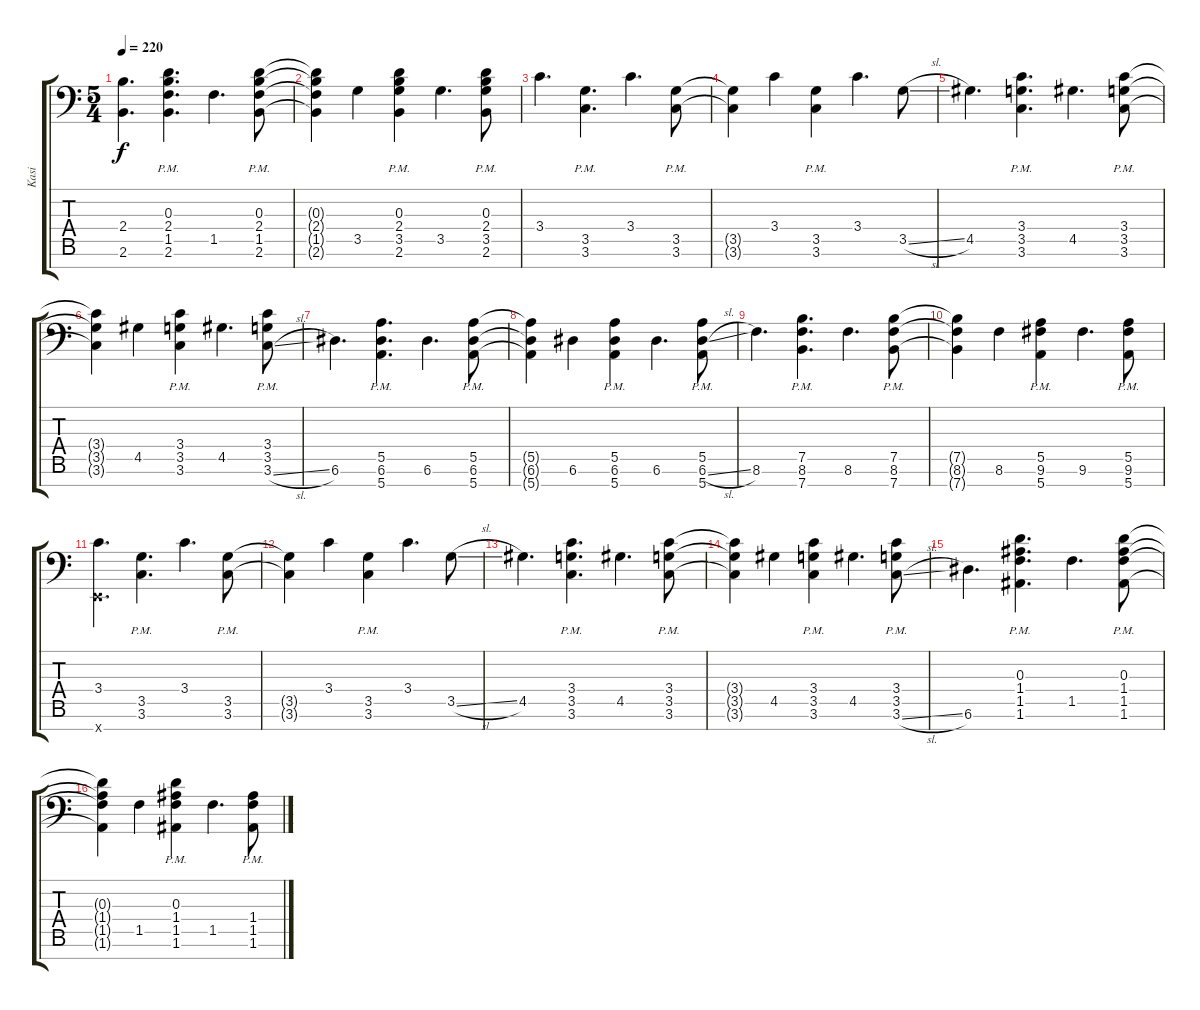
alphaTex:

\track ("Kasi" "Kasi") {instrument overdrivenguitar}
\staff {score tabs}
\tuning (B3 G3 D3 A2 E2 A1 E1) {hide}
\ts (5 4)
\tempo 220
\clef f4
\ks c
(2.4 2.6).4{d dy f} (0.3{pm} 2.4{pm} 1.5{pm} 2.6{pm}).4{d} 1.5.4{d} (0.3{pm} 2.4{pm} 1.5{pm} 2.6{pm}).8 |
(0.3{t} 2.4{t} 1.5{t} 2.6{t}).4 3.5.4 (0.3{pm} 2.4{pm} 3.5{pm} 2.6{pm}).4 3.5.4{d} (0.3{pm} 2.4{pm} 3.5{pm} 2.6{pm}).8 |
3.4.4{d} (3.5{pm} 3.6{pm}).4{d} 3.4.4{d} (3.5{pm} 3.6{pm}).8 |
(3.5{t} 3.6{t}).4 3.4.4 (3.5{pm} 3.6{pm}).4 3.4.4{d} 3.5{sl}.8 |
4.5.4{d} (3.4{pm} 3.5{pm} 3.6{pm}).4{d} 4.5.4{d} (3.4{pm} 3.5{pm} 3.6{pm}).8 |
(3.4{t} 3.5{t} 3.6{t}).4 4.5.4 (3.4{pm} 3.5{pm} 3.6{pm}).4 4.5.4{d} (3.4{pm} 3.5{pm} 3.6{sl pm}).8 |
6.6.4{d} (5.5 6.6{pm} 5.7{pm}).4{d} 6.6.4{d} (5.5 6.6{pm} 5.7{pm}).8 |
(5.5{t} 6.6{t} 5.7{t}).4 6.6.4 (5.5 6.6{pm} 5.7{pm}).4 6.6.4{d} (5.5{pm} 6.6{sl pm} 5.7{pm}).8 |
8.6.4{d} (7.5{pm} 8.6{pm} 7.7{pm}).4{d} 8.6.4{d} (7.5{pm} 8.6{pm} 7.7{pm}).8 |
(7.5{t} 8.6{t} 7.7{t}).4 8.6.4 (5.5{pm} 9.6{pm} 5.7{pm}).4 9.6.4{d} (5.5{pm} 9.6{pm} 5.7{pm}).8 |
(3.4 0.7{x}).4{d} (3.5{pm} 3.6{pm}).4{d} 3.4.4{d} (3.5{pm} 3.6{pm}).8 |
(3.5{t} 3.6{t}).4 3.4.4 (3.5{pm} 3.6{pm}).4 3.4.4{d} 3.5{sl}.8 |
4.5.4{d} (3.4{pm} 3.5{pm} 3.6{pm}).4{d} 4.5.4{d} (3.4{pm} 3.5{pm} 3.6{pm}).8 |
(3.4{t} 3.5{t} 3.6{t}).4 4.5.4 (3.4{pm} 3.5{pm} 3.6{pm}).4 4.5.4{d} (3.4{pm} 3.5{pm} 3.6{sl pm}).8 |
6.6.4{d} (0.3{pm} 1.4 1.5{pm} 1.6{pm}).4{d} 1.5.4{d} (0.3 1.4 1.5{pm} 1.6{pm}).8 |
(0.3{t} 1.4{t} 1.5{t} 1.6{t}).4 1.5.4 (0.3 1.4 1.5{pm} 1.6{pm}).4 1.5.4{d} (1.4{sl pm} 1.5 1.6{sl pm}).8
